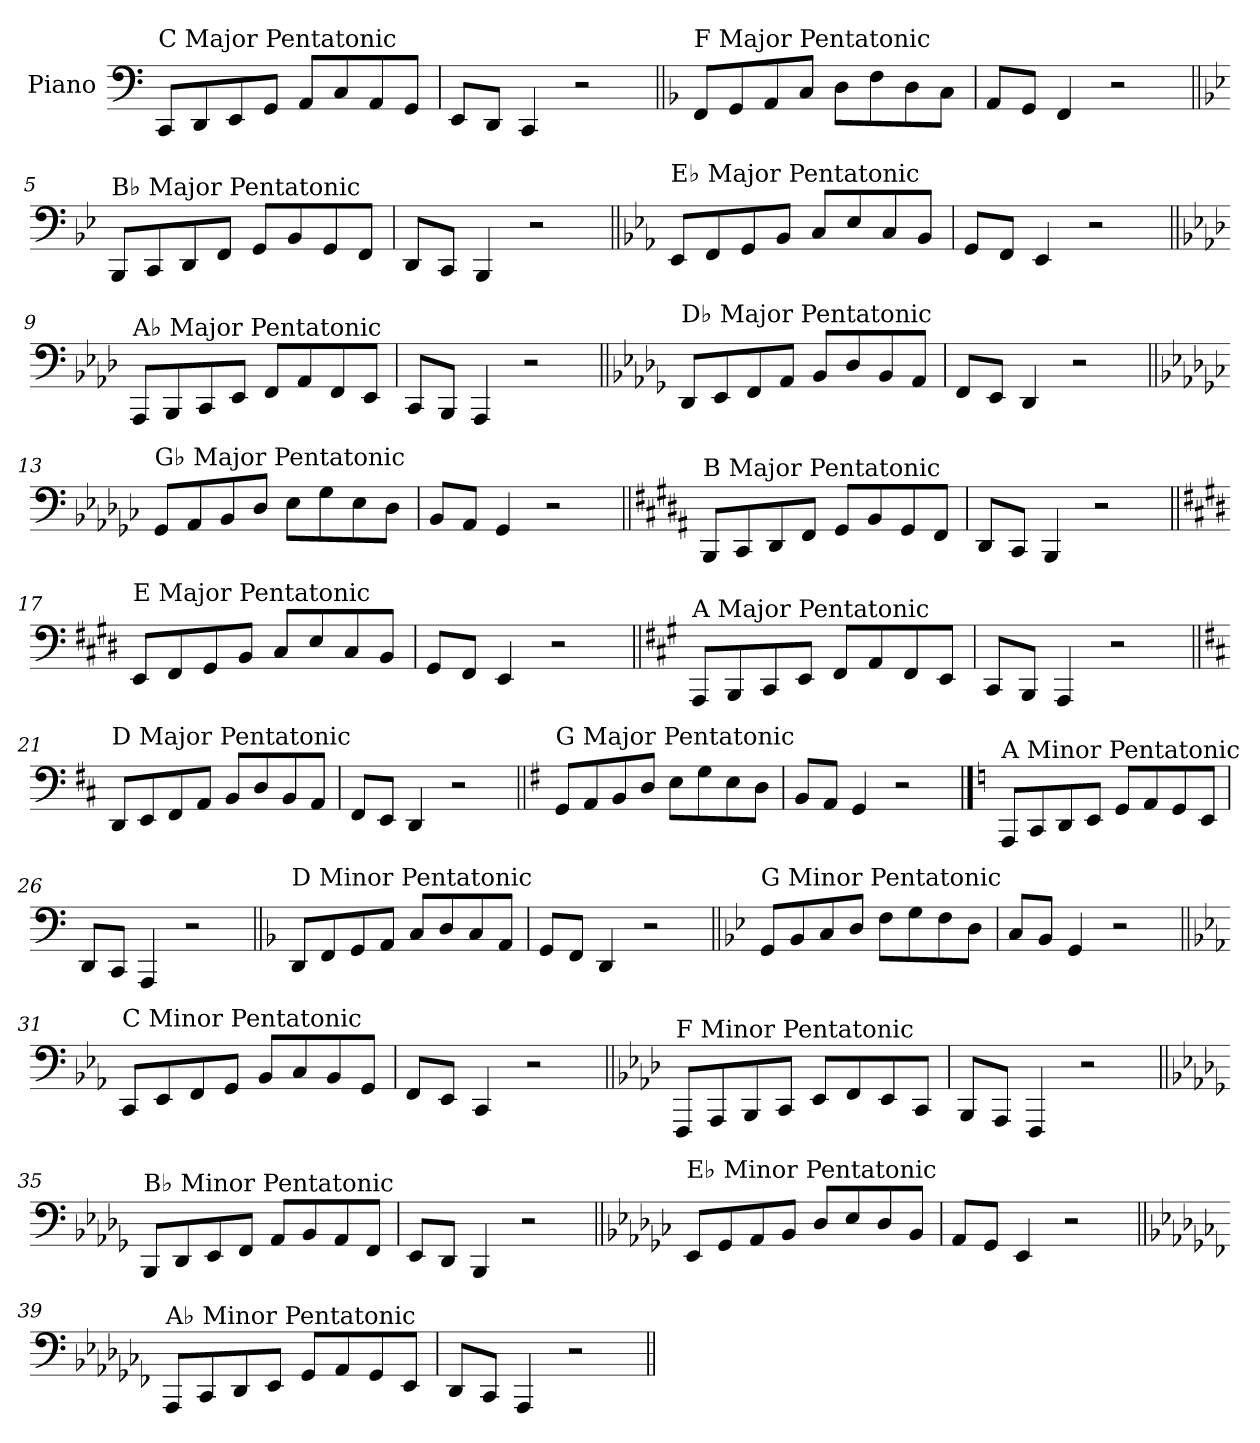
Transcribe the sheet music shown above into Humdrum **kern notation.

**kern
*part1
*staff1
*I"Piano
*I'Pno.
*clefF4
*k[]
=1
!LO:TX:a:t=C Major Pentatonic
8CC/L
8DD/
8EE/
8GG/J
8AA/L
8C/
8AA/
8GG/J
=2
8EE/L
8DD/J
4CC/
2r
=3||
*k[b-]
!LO:TX:a:t=F Major Pentatonic
8FF/L
8GG/
8AA/
8C/J
8D\L
8F\
8D\
8C\J
=4
8AA/L
8GG/J
4FF/
2r
!!LO:LB:g=z
=5||
*k[b-e-]
!LO:TX:a:t=B♭ Major Pentatonic
8BBB-/L
8CC/
8DD/
8FF/J
8GG/L
8BB-/
8GG/
8FF/J
=6
8DD/L
8CC/J
4BBB-/
2r
=7||
*k[b-e-a-]
!LO:TX:a:t=E♭ Major Pentatonic
8EE-/L
8FF/
8GG/
8BB-/J
8C/L
8E-/
8C/
8BB-/J
=8
8GG/L
8FF/J
4EE-/
2r
!!LO:LB:g=z
=9||
*k[b-e-a-d-]
!LO:TX:a:t=A♭ Major Pentatonic
8AAA-/L
8BBB-/
8CC/
8EE-/J
8FF/L
8AA-/
8FF/
8EE-/J
=10
8CC/L
8BBB-/J
4AAA-/
2r
=11||
*k[b-e-a-d-g-]
!LO:TX:a:t=D♭ Major Pentatonic
8DD-/L
8EE-/
8FF/
8AA-/J
8BB-/L
8D-/
8BB-/
8AA-/J
=12
8FF/L
8EE-/J
4DD-/
2r
!!LO:LB:g=z
=13||
*k[b-e-a-d-g-c-]
!LO:TX:a:t=G♭ Major Pentatonic
8GG-/L
8AA-/
8BB-/
8D-/J
8E-\L
8G-\
8E-\
8D-\J
=14
8BB-/L
8AA-/J
4GG-/
2r
=15||
*k[f#c#g#d#a#]
!LO:TX:a:t=B Major Pentatonic
8BBB/L
8CC#/
8DD#/
8FF#/J
8GG#/L
8BB/
8GG#/
8FF#/J
=16
8DD#/L
8CC#/J
4BBB/
2r
!!LO:LB:g=z
=17||
*k[f#c#g#d#]
!LO:TX:a:t=E Major Pentatonic
8EE/L
8FF#/
8GG#/
8BB/J
8C#/L
8E/
8C#/
8BB/J
=18
8GG#/L
8FF#/J
4EE/
2r
=19||
*k[f#c#g#]
!LO:TX:a:t=A Major Pentatonic
8AAA/L
8BBB/
8CC#/
8EE/J
8FF#/L
8AA/
8FF#/
8EE/J
=20
8CC#/L
8BBB/J
4AAA/
2r
!!LO:LB:g=z
=21||
*k[f#c#]
!LO:TX:a:t=D Major Pentatonic
8DD/L
8EE/
8FF#/
8AA/J
8BB/L
8D/
8BB/
8AA/J
=22
8FF#/L
8EE/J
4DD/
2r
=23||
*k[f#]
!LO:TX:a:t=G Major Pentatonic
8GG/L
8AA/
8BB/
8D/J
8E\L
8G\
8E\
8D\J
=24
8BB/L
8AA/J
4GG/
2r
!!LO:PB:g=z
==25
*k[]
!LO:TX:a:t=A Minor Pentatonic
8AAA/L
8CC/
8DD/
8EE/J
8GG/L
8AA/
8GG/
8EE/J
=26
8DD/L
8CC/J
4AAA/
2r
=27||
*k[b-]
!LO:TX:a:t=D Minor Pentatonic
8DD/L
8FF/
8GG/
8AA/J
8C/L
8D/
8C/
8AA/J
=28
8GG/L
8FF/J
4DD/
2r
!!LO:LB:g=z
=29||
*k[b-e-]
!LO:TX:a:t=G Minor Pentatonic
8GG/L
8BB-/
8C/
8D/J
8F\L
8G\
8F\
8D\J
=30
8C/L
8BB-/J
4GG/
2r
=31||
*k[b-e-a-]
!LO:TX:a:t=C Minor Pentatonic
8CC/L
8EE-/
8FF/
8GG/J
8BB-/L
8C/
8BB-/
8GG/J
=32
8FF/L
8EE-/J
4CC/
2r
!!LO:LB:g=z
=33||
*k[b-e-a-d-]
!LO:TX:a:t=F Minor Pentatonic
8FFF/L
8AAA-/
8BBB-/
8CC/J
8EE-/L
8FF/
8EE-/
8CC/J
=34
8BBB-/L
8AAA-/J
4FFF/
2r
=35||
*k[b-e-a-d-g-]
!LO:TX:a:t=B♭ Minor Pentatonic
8BBB-/L
8DD-/
8EE-/
8FF/J
8AA-/L
8BB-/
8AA-/
8FF/J
=36
8EE-/L
8DD-/J
4BBB-/
2r
!!LO:LB:g=z
=37||
*k[b-e-a-d-g-c-]
!LO:TX:a:t=E♭ Minor Pentatonic
8EE-/L
8GG-/
8AA-/
8BB-/J
8D-/L
8E-/
8D-/
8BB-/J
=38
8AA-/L
8GG-/J
4EE-/
2r
=39||
*k[b-e-a-d-g-c-f-]
!LO:TX:a:t=A♭ Minor Pentatonic
8AAA-/L
8CC-/
8DD-/
8EE-/J
8GG-/L
8AA-/
8GG-/
8EE-/J
=40
8DD-/L
8CC-/J
4AAA-/
2r
=||
*-
